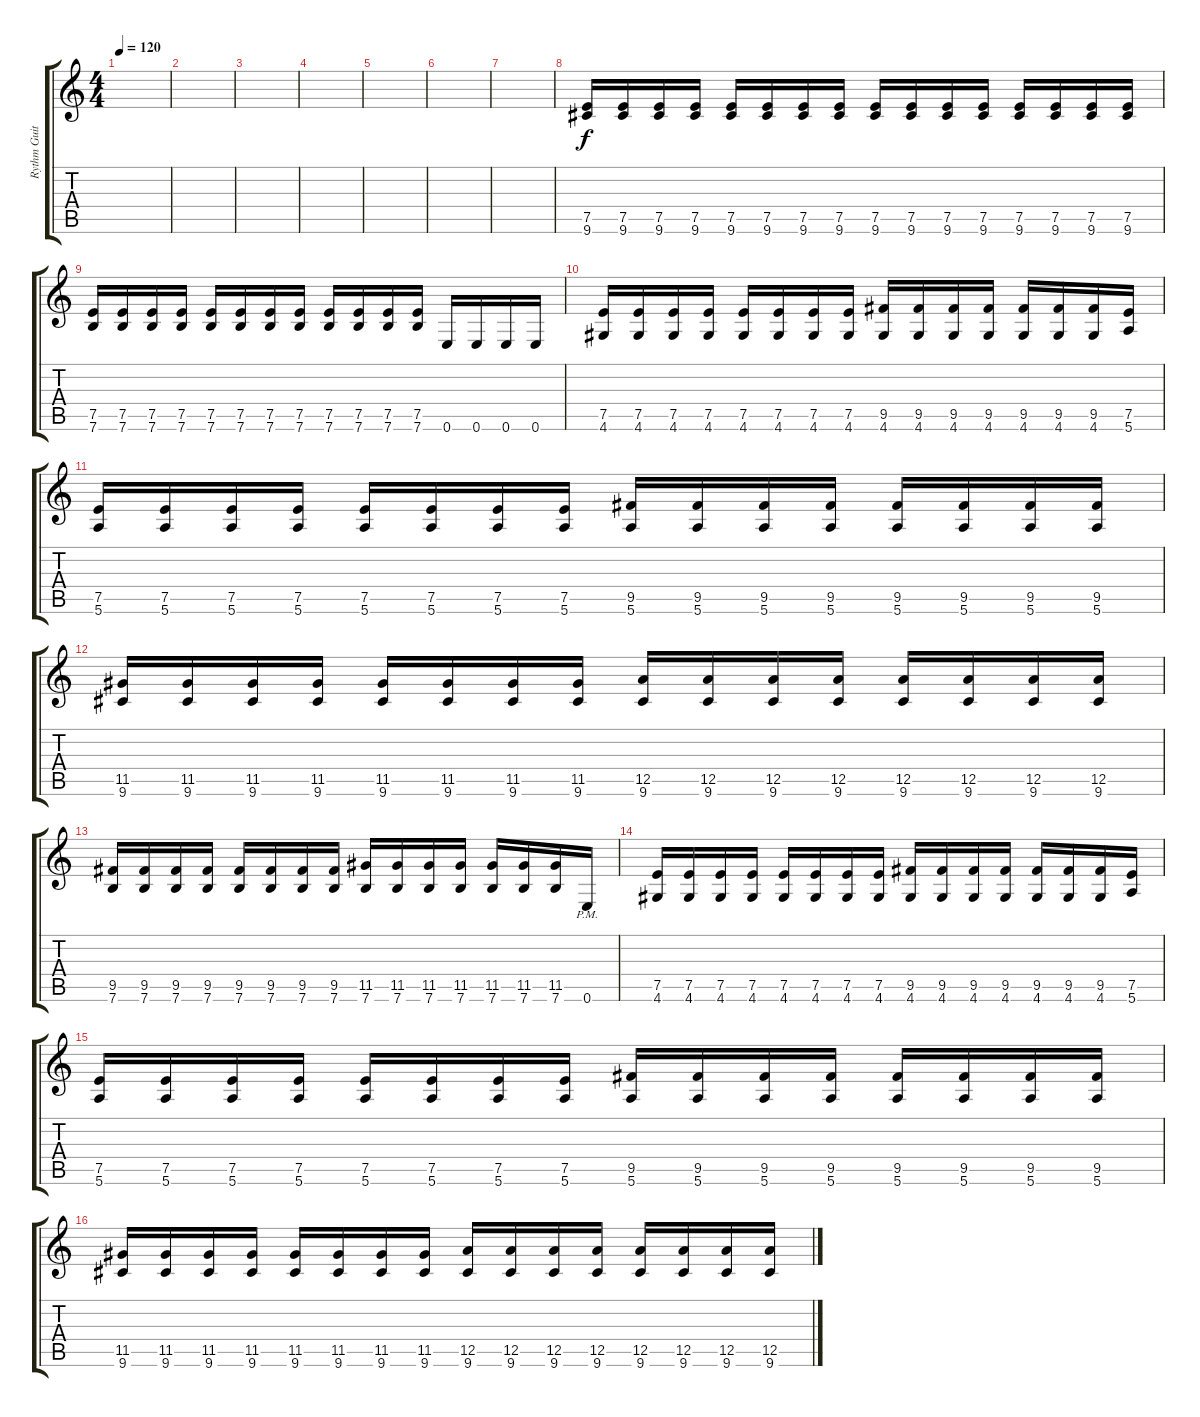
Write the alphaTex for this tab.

\track ("Rythm Guitar" "Rythm Guit") {instrument overdrivenguitar}
\staff {score tabs}
\tuning (E4 B3 G3 D3 A2 E2) {hide}
\ts (4 4)
\tempo 120
\clef g2
\ks c
|
|
|
|
|
|
|
(7.5 9.6).16 (7.5 9.6).16 (7.5 9.6).16 (7.5 9.6).16 (7.5 9.6).16 (7.5 9.6).16 (7.5 9.6).16 (7.5 9.6).16 (7.5 9.6).16 (7.5 9.6).16 (7.5 9.6).16 (7.5 9.6).16 (7.5 9.6).16 (7.5 9.6).16 (7.5 9.6).16 (7.5 9.6).16 |
(7.5 7.6).16 (7.5 7.6).16 (7.5 7.6).16 (7.5 7.6).16 (7.5 7.6).16 (7.5 7.6).16 (7.5 7.6).16 (7.5 7.6).16 (7.5 7.6).16 (7.5 7.6).16 (7.5 7.6).16 (7.5 7.6).16 0.6.16 0.6.16 0.6.16 0.6.16 |
(7.5 4.6).16 (7.5 4.6).16 (7.5 4.6).16 (7.5 4.6).16 (7.5 4.6).16 (7.5 4.6).16 (7.5 4.6).16 (7.5 4.6).16 (9.5 4.6).16 (9.5 4.6).16 (9.5 4.6).16 (9.5 4.6).16 (9.5 4.6).16 (9.5 4.6).16 (9.5 4.6).16 (7.5 5.6).16 |
(7.5 5.6).16 (7.5 5.6).16 (7.5 5.6).16 (7.5 5.6).16 (7.5 5.6).16 (7.5 5.6).16 (7.5 5.6).16 (7.5 5.6).16 (9.5 5.6).16 (9.5 5.6).16 (9.5 5.6).16 (9.5 5.6).16 (9.5 5.6).16 (9.5 5.6).16 (9.5 5.6).16 (9.5 5.6).16 |
(11.5 9.6).16 (11.5 9.6).16 (11.5 9.6).16 (11.5 9.6).16 (11.5 9.6).16 (11.5 9.6).16 (11.5 9.6).16 (11.5 9.6).16 (12.5 9.6).16 (12.5 9.6).16 (12.5 9.6).16 (12.5 9.6).16 (12.5 9.6).16 (12.5 9.6).16 (12.5 9.6).16 (12.5 9.6).16 |
(9.5 7.6).16 (9.5 7.6).16 (9.5 7.6).16 (9.5 7.6).16 (9.5 7.6).16 (9.5 7.6).16 (9.5 7.6).16 (9.5 7.6).16 (11.5 7.6).16 (11.5 7.6).16 (11.5 7.6).16 (11.5 7.6).16 (11.5 7.6).16 (11.5 7.6).16 (11.5 7.6).16 0.6{pm}.16 |
(7.5 4.6).16 (7.5 4.6).16 (7.5 4.6).16 (7.5 4.6).16 (7.5 4.6).16 (7.5 4.6).16 (7.5 4.6).16 (7.5 4.6).16 (9.5 4.6).16 (9.5 4.6).16 (9.5 4.6).16 (9.5 4.6).16 (9.5 4.6).16 (9.5 4.6).16 (9.5 4.6).16 (7.5 5.6).16 |
(7.5 5.6).16 (7.5 5.6).16 (7.5 5.6).16 (7.5 5.6).16 (7.5 5.6).16 (7.5 5.6).16 (7.5 5.6).16 (7.5 5.6).16 (9.5 5.6).16 (9.5 5.6).16 (9.5 5.6).16 (9.5 5.6).16 (9.5 5.6).16 (9.5 5.6).16 (9.5 5.6).16 (9.5 5.6).16 |
(11.5 9.6).16 (11.5 9.6).16 (11.5 9.6).16 (11.5 9.6).16 (11.5 9.6).16 (11.5 9.6).16 (11.5 9.6).16 (11.5 9.6).16 (12.5 9.6).16 (12.5 9.6).16 (12.5 9.6).16 (12.5 9.6).16 (12.5 9.6).16 (12.5 9.6).16 (12.5 9.6).16 (12.5 9.6).16
